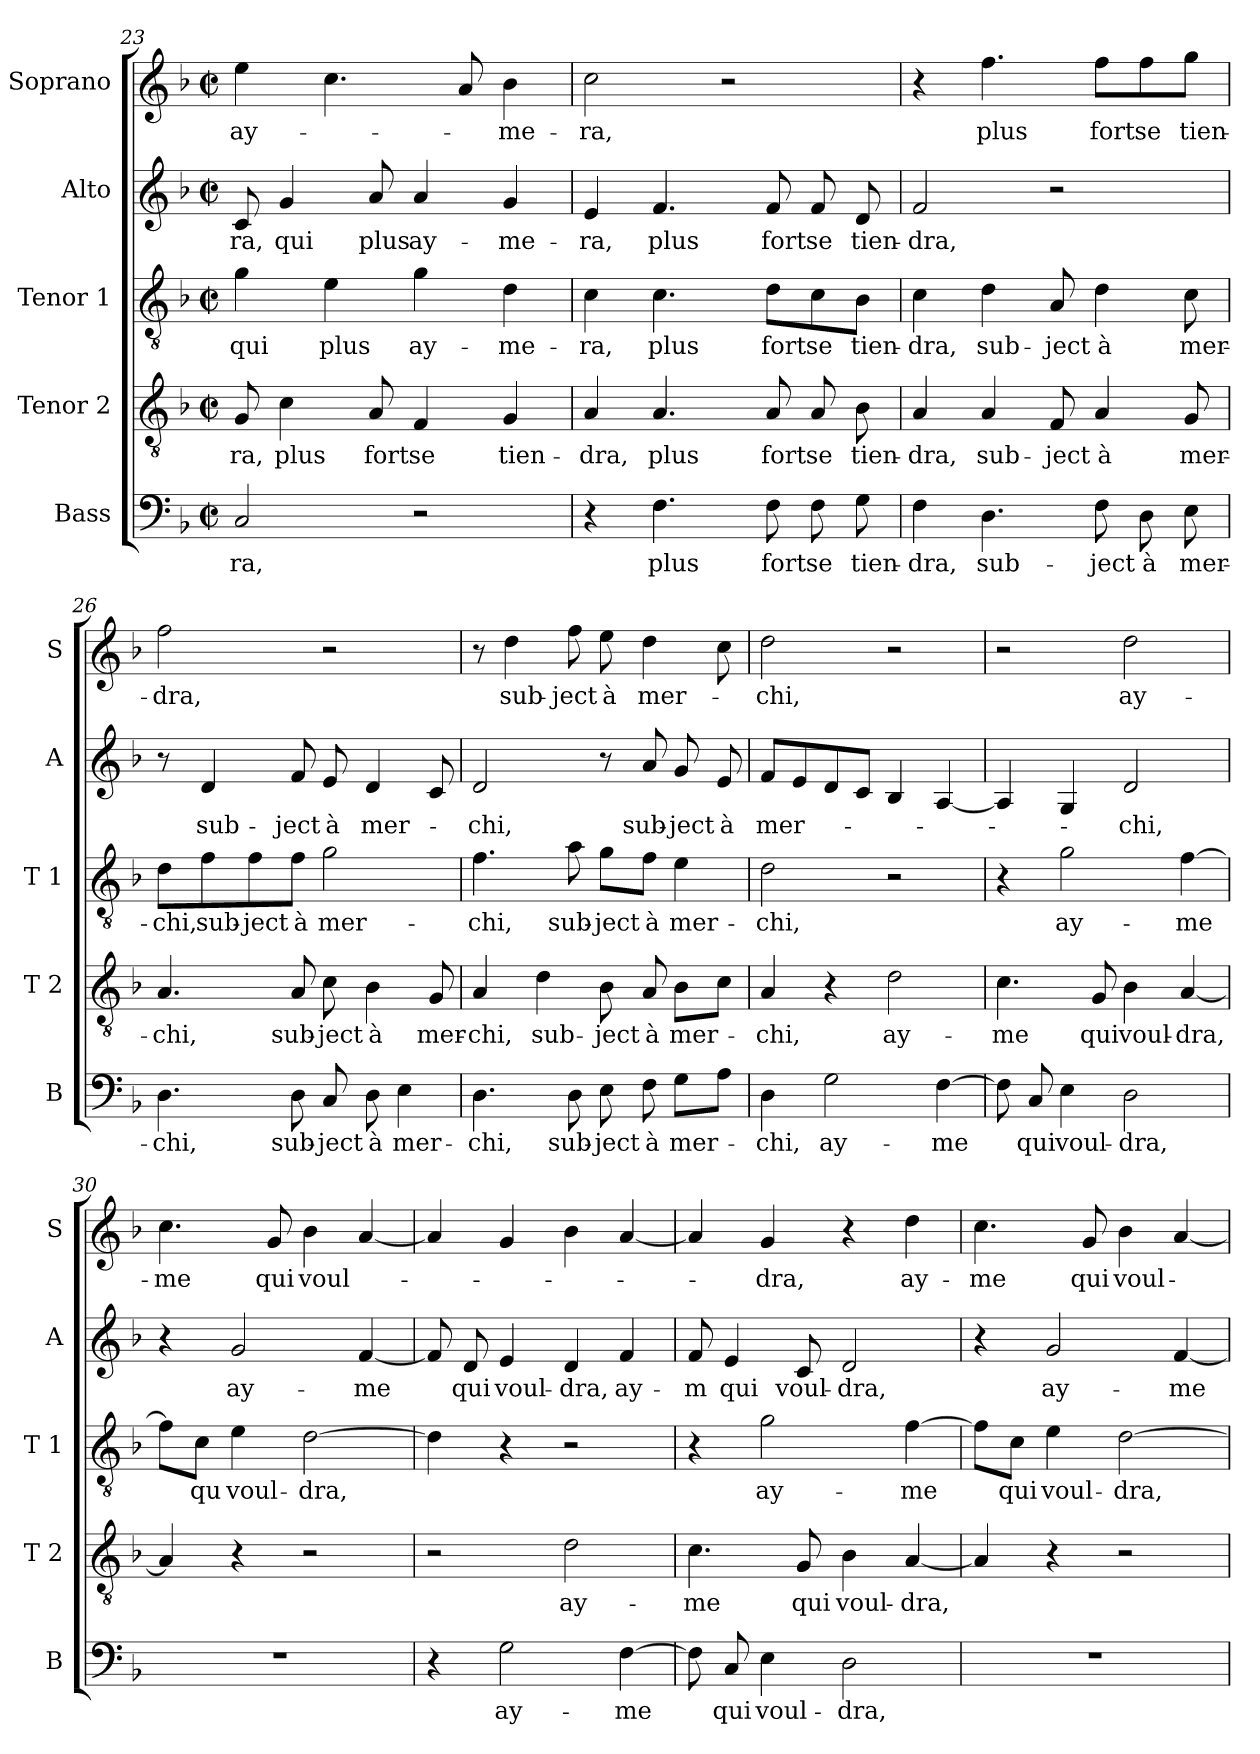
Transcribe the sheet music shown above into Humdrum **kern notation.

**kern	**text	**kern	**text	**kern	**text	**kern	**text	**kern	**text
*part5	*part5	*part4	*part4	*part3	*part3	*part2	*part2	*part1	*part1
*staff5	*staff5	*staff4	*staff4	*staff3	*staff3	*staff2	*staff2	*staff1	*staff1
*I"Bass	*	*I"Tenor 2	*	*I"Tenor 1	*	*I"Alto	*	*I"Soprano	*
*I'B	*	*I'T 2	*	*I'T 1	*	*I'A	*	*I'S	*
!!LO:LB:g=z
*clefF4	*	*clefGv2	*	*clefGv2	*	*clefG2	*	*clefG2	*
*k[b-]	*	*k[b-]	*	*k[b-]	*	*k[b-]	*	*k[b-]	*
*F:	*	*F:	*	*F:	*	*F:	*	*F:	*
*M2/2	*	*M2/2	*	*M2/2	*	*M2/2	*	*M2/2	*
*met(c|)	*	*met(c|)	*	*met(c|)	*	*met(c|)	*	*met(c|)	*
=23	=23	=23	=23	=23	=23	=23	=23	=23	=23
2C/	-ra,	8G/	-ra,	4g\	qui	8c/	-ra,	4ee\	ay-
.	.	4c\	plus	.	.	4g/	qui	.	.
.	.	.	.	4e\	plus	.	.	4.cc\	.
.	.	8A/	fort	.	.	8a/	plus	.	.
2r	.	4F/	se	4g\	ay-	4a/	ay-	.	.
.	.	.	.	.	.	.	.	8a/	.
.	.	4G/	tien-	4d\	-me-	4g/	-me-	4b-\	-me-
=24	=24	=24	=24	=24	=24	=24	=24	=24	=24
4r	.	4A/	-dra,	4c\	-ra,	4e/	-ra,	2cc\	-ra,
4.F\	plus	4.A/	plus	4.c\	plus	4.f/	plus	.	.
.	.	.	.	.	.	.	.	2r	.
8F\	fort	8A/	fort	8d\L	fort	8f/	fort	.	.
8F\	se	8A/	se	8c\	se	8f/	se	.	.
8G\	tien-	8B-\	tien-	8B-\J	tien-	8d/	tien-	.	.
=25	=25	=25	=25	=25	=25	=25	=25	=25	=25
4F\	-dra,	4A/	-dra,	4c\	-dra,	2f/	-dra,	4r	.
4.D\	sub-	4A/	sub-	4d\	sub-	.	.	4.ff\	plus
.	.	8F/	-ject	8A/	-ject	2r	.	.	.
8F\	-ject	4A/	à	4d\	à	.	.	8ff\L	fort
8D\	à	.	.	.	.	.	.	8ff\	se
8E\	mer-	8G/	mer-	8c\	mer-	.	.	8gg\J	tien-
=26	=26	=26	=26	=26	=26	=26	=26	=26	=26
4.D\	-chi,	4.A/	-chi,	8d\L	-chi,	8r	.	2ff\	-dra,
.	.	.	.	8f\	sub-	4d/	sub-	.	.
.	.	.	.	8f\	-ject	.	.	.	.
8D\	sub-	8A/	sub-	8f\J	à	8f/	-ject	.	.
8C/	-ject	8c\	-ject	2g\	mer-	8e/	à	2r	.
8D\	à	4B-\	à	.	.	4d/	mer-	.	.
4E\	mer-	.	.	.	.	.	.	.	.
.	.	8G/	mer-	.	.	8c/	.	.	.
!!LO:PB:g=z
=27	=27	=27	=27	=27	=27	=27	=27	=27	=27
4.D\	-chi,	4A/	-chi,	4.f\	-chi,	2d/	-chi,	8r	.
.	.	.	.	.	.	.	.	4dd\	sub-
.	.	4d\	sub-	.	.	.	.	.	.
8D\	sub-	.	.	8a\	sub-	.	.	8ff\	-ject
8E\	-ject	8B-\	-ject	8g\L	-ject	8r	.	8ee\	à
8F\	à	8A/	à	8f\J	à	8a/	sub-	4dd\	mer-
8G\L	mer-	8B-\L	mer-	4e\	mer-	8g/	-ject	.	.
8A\J	.	8c\J	.	.	.	8e/	à	8cc\	.
=28	=28	=28	=28	=28	=28	=28	=28	=28	=28
4D\	-chi,	4A/	-chi,	2d\	-chi,	8f/L	mer-	2dd\	-chi,
.	.	.	.	.	.	8e/	.	.	.
2G\	ay-	4r	.	.	.	8d/	.	.	.
.	.	.	.	.	.	8c/J	.	.	.
.	.	2d\	ay-	2r	.	4B-/	.	2r	.
[4F\	-me	.	.	.	.	[4A/	.	.	.
=29	=29	=29	=29	=29	=29	=29	=29	=29	=29
8F\]	.	4.c\	-me	4r	.	4A/]	.	2r	.
8C/	qui	.	.	.	.	.	.	.	.
4E\	voul-	.	.	2g\	ay-	4G/	.	.	.
.	.	8G/	qui	.	.	.	.	.	.
2D\	-dra,	4B-\	voul-	.	.	2d/	-chi,	2dd\	ay-
.	.	[4A/	-dra,	[4f\	-me	.	.	.	.
=30	=30	=30	=30	=30	=30	=30	=30	=30	=30
1r	.	4A/]	.	8f\L]	.	4r	.	4.cc\	-me
.	.	.	.	8c\J	qu	.	.	.	.
.	.	4r	.	4e\	voul-	2g/	ay-	.	.
.	.	.	.	.	.	.	.	8g/	qui
.	.	2r	.	[2d\	-dra,	.	.	4b-\	voul-
.	.	.	.	.	.	[4f/	-me	[4a/	.
=31	=31	=31	=31	=31	=31	=31	=31	=31	=31
4r	.	2r	.	4d\]	.	8f/]	.	4a/]	.
.	.	.	.	.	.	8d/	qui	.	.
2G\	ay-	.	.	4r	.	4e/	voul-	4g/	.
.	.	2d\	ay-	2r	.	4d/	-dra,	4b-\	.
[4F\	-me	.	.	.	.	4f/	ay-	[4a/	.
!!LO:LB:g=z
=32	=32	=32	=32	=32	=32	=32	=32	=32	=32
8F\]	.	4.c\	-me	4r	.	8f/	-m	4a/]	.
8C/	qui	.	.	.	.	4e/	qui	.	.
4E\	voul-	.	.	2g\	ay-	.	.	4g/	-dra,
.	.	8G/	qui	.	.	8c/	voul-	.	.
2D\	-dra,	4B-\	voul-	.	.	2d/	-dra,	4r	.
.	.	[4A/	-dra,	[4f\	-me	.	.	4dd\	ay-
=33	=33	=33	=33	=33	=33	=33	=33	=33	=33
1r	.	4A/]	.	8f\L]	.	4r	.	4.cc\	-me
.	.	.	.	8c\J	qui	.	.	.	.
.	.	4r	.	4e\	voul-	2g/	ay-	.	.
.	.	.	.	.	.	.	.	8g/	qui
.	.	2r	.	[2d\	-dra,	.	.	4b-\	voul-
.	.	.	.	.	.	[4f/	-me	[4a/	.
=	=	=	=	=	=	=	=	=	=
*-	*-	*-	*-	*-	*-	*-	*-	*-	*-
